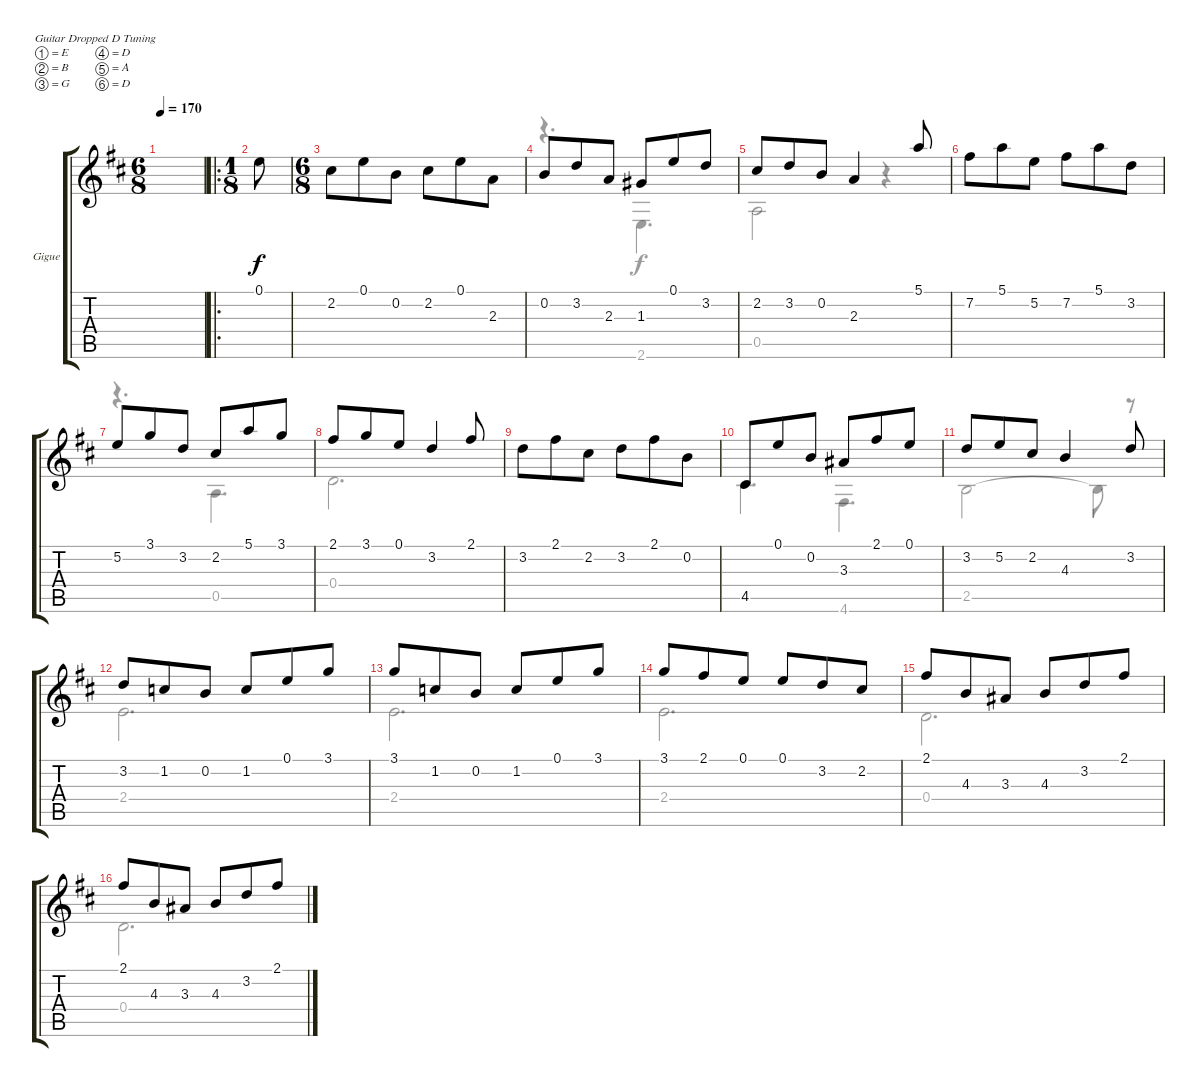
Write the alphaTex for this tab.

\bracketExtendMode groupsimilarinstruments
\firstSystemTrackNameOrientation horizontal
\otherSystemsTrackNameOrientation horizontal
\track ("Gigue" "Gigue") {instrument acousticguitarnylon}
\staff {score tabs}
\tuning (E4 B3 G3 D3 A2 D2)
\voice
\ts (6 8)
\tempo 170
\clef g2
\ks d
|
\ro
\ts (1 8)
0.1.8 |
\ts (6 8)
2.2.8 0.1.8 0.2.8 2.2.8 0.1.8 2.3.8 |
0.2.8 3.2.8 2.3.8 1.3.8 0.1.8 3.2.8 |
2.2.8 3.2.8 0.2.8 2.3.4 5.1.8 |
7.2.8 5.1.8 5.2.8 7.2.8 5.1.8 3.2.8 |
5.2.8 3.1.8 3.2.8 2.2.8 5.1.8 3.1.8 |
2.1.8 3.1.8 0.1.8 3.2.4 2.1.8 |
3.2.8 2.1.8 2.2.8 3.2.8 2.1.8 0.2.8 |
4.5.8 0.1.8 0.2.8 3.3.8 2.1.8 0.1.8 |
3.2.8 5.2.8 2.2.8 4.3.4 3.2.8 |
3.2.8 1.2.8 0.2.8 1.2.8 0.1.8 3.1.8 |
3.1.8 1.2.8 0.2.8 1.2.8 0.1.8 3.1.8 |
3.1.8 2.1.8 0.1.8 0.1.8 3.2.8 2.2.8 |
2.1.8 4.3.8 3.3.8 4.3.8 3.2.8 2.1.8 |
2.1.8 4.3.8 3.3.8 4.3.8 3.2.8 2.1.8
\voice
\clef g2
\ottava regular
\simile none
\ks d
|
|
|
r.4{d} 2.6.4{d} |
0.5.2 r.4 |
|
r.4{d} 0.5.4{d} |
0.4.2{d} |
|
4.5.4{d} 4.6.4{d} |
2.5.2 2.5{t}.8 r.8 |
2.4.2{d} |
2.4.2{d} |
2.4.2{d} |
0.4.2{d} |
0.4.2{d}
